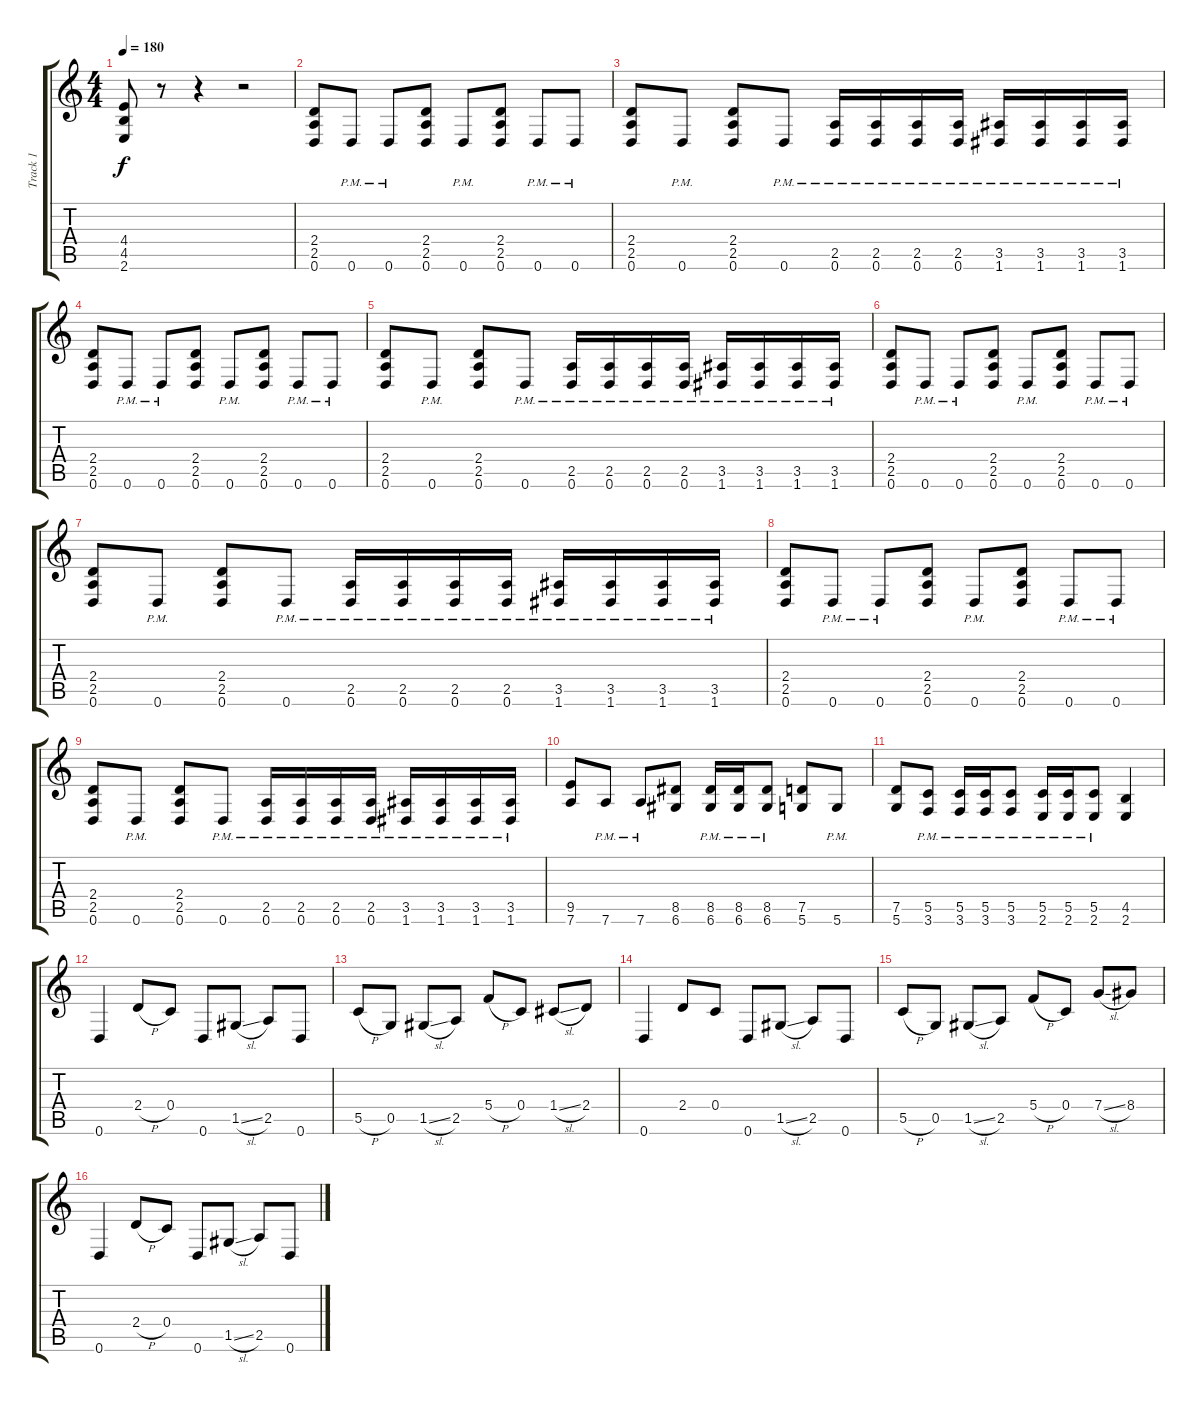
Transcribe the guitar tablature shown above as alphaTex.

\track ("Track 1" "Track 1") {instrument distortionguitar}
\staff {score tabs}
\tuning (D4 A3 F3 C3 G2 D2) {hide}
\ts (4 4)
\tempo 180
\clef g2
\ks c
(4.4 4.5 2.6).8{dy f} r.8 r.4 r.2 |
(2.4 2.5 0.6).8 0.6{pm}.8 0.6{pm}.8 (2.4 2.5 0.6).8 0.6{pm}.8 (2.4 2.5 0.6).8 0.6{pm}.8 0.6{pm}.8 |
(2.4 2.5 0.6).8 0.6{pm}.8 (2.4 2.5 0.6).8 0.6{pm}.8 (2.5 0.6{pm}).16 (2.5 0.6{pm}).16 (2.5 0.6{pm}).16 (2.5 0.6{pm}).16 (3.5 1.6{pm}).16 (3.5 1.6{pm}).16 (3.5 1.6{pm}).16 (3.5 1.6{pm}).16 |
(2.4 2.5 0.6).8 0.6{pm}.8 0.6{pm}.8 (2.4 2.5 0.6).8 0.6{pm}.8 (2.4 2.5 0.6).8 0.6{pm}.8 0.6{pm}.8 |
(2.4 2.5 0.6).8 0.6{pm}.8 (2.4 2.5 0.6).8 0.6{pm}.8 (2.5 0.6{pm}).16 (2.5 0.6{pm}).16 (2.5 0.6{pm}).16 (2.5 0.6{pm}).16 (3.5 1.6{pm}).16 (3.5 1.6{pm}).16 (3.5 1.6{pm}).16 (3.5 1.6{pm}).16 |
(2.4 2.5 0.6).8 0.6{pm}.8 0.6{pm}.8 (2.4 2.5 0.6).8 0.6{pm}.8 (2.4 2.5 0.6).8 0.6{pm}.8 0.6{pm}.8 |
(2.4 2.5 0.6).8 0.6{pm}.8 (2.4 2.5 0.6).8 0.6{pm}.8 (2.5 0.6{pm}).16 (2.5 0.6{pm}).16 (2.5 0.6{pm}).16 (2.5 0.6{pm}).16 (3.5 1.6{pm}).16 (3.5 1.6{pm}).16 (3.5 1.6{pm}).16 (3.5 1.6{pm}).16 |
(2.4 2.5 0.6).8 0.6{pm}.8 0.6{pm}.8 (2.4 2.5 0.6).8 0.6{pm}.8 (2.4 2.5 0.6).8 0.6{pm}.8 0.6{pm}.8 |
(2.4 2.5 0.6).8 0.6{pm}.8 (2.4 2.5 0.6).8 0.6{pm}.8 (2.5 0.6{pm}).16 (2.5 0.6{pm}).16 (2.5 0.6{pm}).16 (2.5 0.6{pm}).16 (3.5 1.6{pm}).16 (3.5 1.6{pm}).16 (3.5 1.6{pm}).16 (3.5 1.6{pm}).16 |
(9.5 7.6).8 7.6{pm}.8 7.6{pm}.8 (8.5 6.6).8 (8.5{pm} 6.6{pm}).16 (8.5{pm} 6.6{pm}).16 (8.5{pm} 6.6{pm}).8 (7.5 5.6).8 5.6{pm}.8 |
(7.5 5.6).8 (5.5{pm} 3.6{pm}).8 (5.5{pm} 3.6{pm}).16 (5.5{pm} 3.6{pm}).16 (5.5{pm} 3.6{pm}).8 (5.5{pm} 2.6{pm}).16 (5.5{pm} 2.6{pm}).16 (5.5{pm} 2.6{pm}).8 (4.5 2.6).4 |
0.6.4 2.4{h}.8 0.4.8 0.6.8 1.5{sl}.8 2.5.8 0.6.8 |
5.5{h}.8 0.5.8 1.5{sl}.8 2.5.8 5.4{h}.8 0.4.8 1.4{sl}.8 2.4.8 |
0.6.4 2.4.8 0.4.8 0.6.8 1.5{sl}.8 2.5.8 0.6.8 |
5.5{h}.8 0.5.8 1.5{sl}.8 2.5.8 5.4{h}.8 0.4.8 7.4{sl}.8 8.4.8 |
0.6.4 2.4{h}.8 0.4.8 0.6.8 1.5{sl}.8 2.5.8 0.6.8
